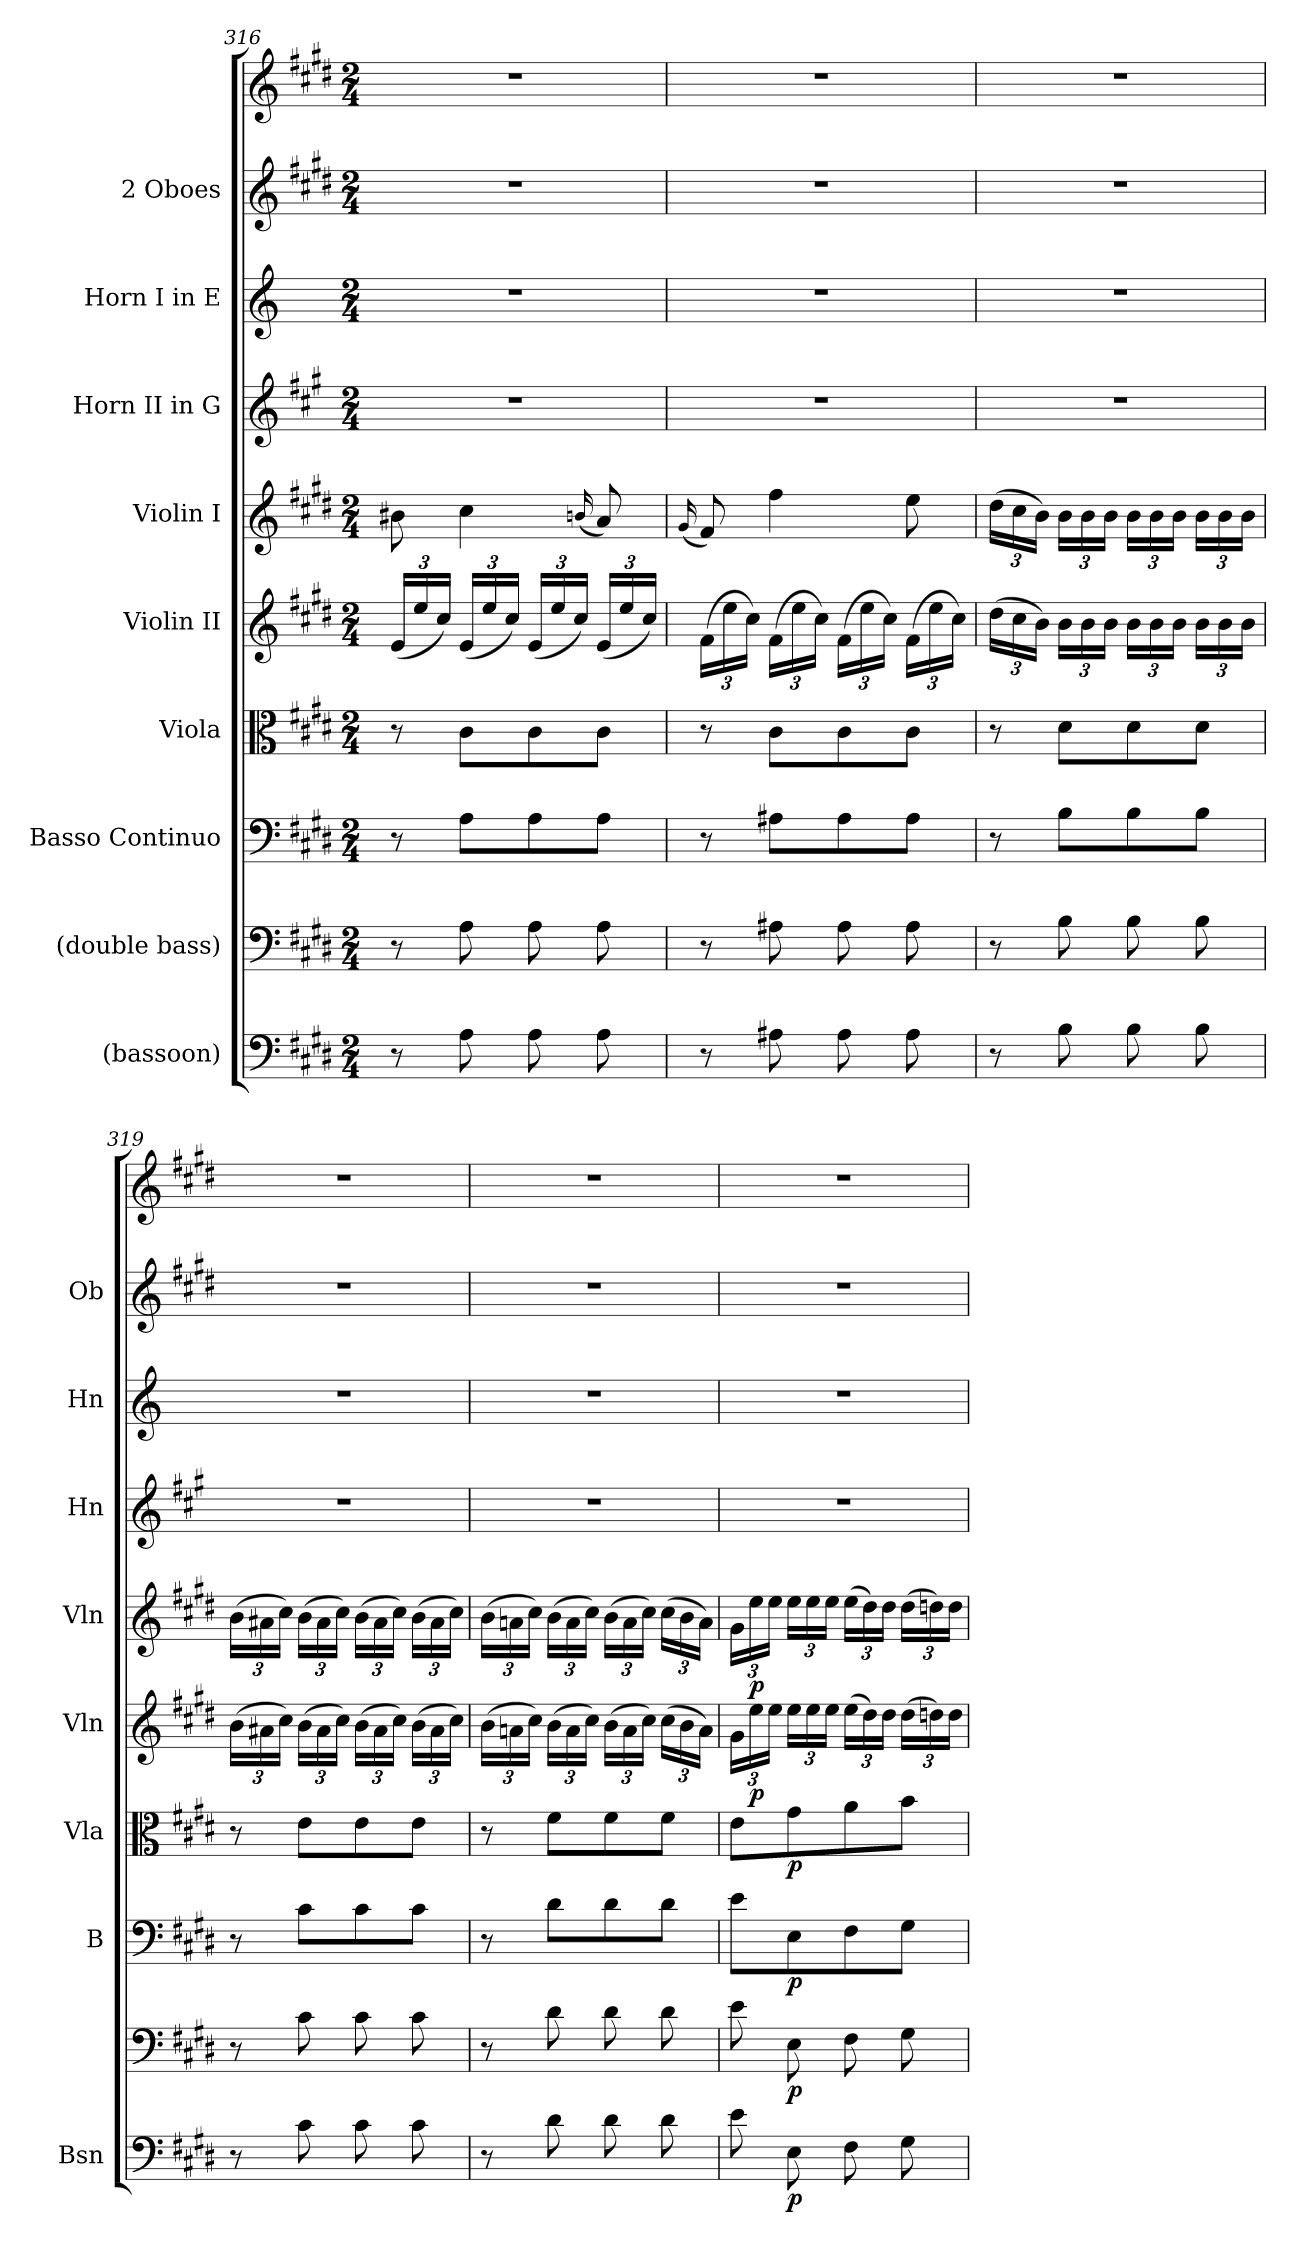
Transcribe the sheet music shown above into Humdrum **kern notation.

**kern	**dynam	**kern	**dynam	**kern	**dynam	**kern	**dynam	**kern	**dynam	**kern	**dynam	**kern	**kern	**kern	**kern
*part9	*part9	*part8	*part8	*part7	*part7	*part6	*part6	*part5	*part5	*part4	*part4	*part3	*part2	*part1	*part1
*staff10	*staff10	*staff9	*staff9	*staff8	*staff8	*staff7	*staff7	*staff6	*staff6	*staff5	*staff5	*staff4	*staff3	*staff2	*staff1
*I"(bassoon)	*	*I"(double bass)	*	*I"Basso Continuo	*	*I"Viola	*	*I"Violin II	*	*I"Violin I	*	*I"Horn II in G	*I"Horn I in E	*I"2 Oboes	*
*I'Bsn	*	*	*	*I'B	*	*I'Vla	*	*I'Vln	*	*I'Vln	*	*I'Hn	*I'Hn	*I'Ob	*
*clefF4	*	*clefF4	*	*clefF4	*	*clefC3	*	*clefG2	*	*clefG2	*	*clefG2	*clefG2	*clefG2	*clefG2
*	*	*	*	*	*	*	*	*	*	*	*	*ITrd3c5	*ITrd5c8	*	*
*k[f#c#g#d#]	*	*k[f#c#g#d#]	*	*k[f#c#g#d#]	*	*k[f#c#g#d#]	*	*k[f#c#g#d#]	*	*k[f#c#g#d#]	*	*k[f#c#g#d#]	*k[f#c#g#d#]	*k[f#c#g#d#]	*k[f#c#g#d#]
*M2/4	*	*M2/4	*	*M2/4	*	*M2/4	*	*M2/4	*	*M2/4	*	*M2/4	*M2/4	*M2/4	*M2/4
=316	=316	=316	=316	=316	=316	=316	=316	=316	=316	=316	=316	=316	=316	=316	=316
8r	.	8r	.	8r	.	8r	.	(24eLL	.	8b#X	.	2r	2r	2r	2r
.	.	.	.	.	.	.	.	24ee	.	.	.	.	.	.	.
.	.	.	.	.	.	.	.	24cc#JJ)	.	.	.	.	.	.	.
8A	.	8A	.	8AL	.	8c#L	.	(24eLL	.	4cc#	.	.	.	.	.
.	.	.	.	.	.	.	.	24ee	.	.	.	.	.	.	.
.	.	.	.	.	.	.	.	24cc#JJ)	.	.	.	.	.	.	.
8A	.	8A	.	8A	.	8c#	.	(24eLL	.	.	.	.	.	.	.
.	.	.	.	.	.	.	.	24ee	.	.	.	.	.	.	.
.	.	.	.	.	.	.	.	24cc#JJ)	.	.	.	.	.	.	.
.	.	.	.	.	.	.	.	.	.	(16qqbn/	.	.	.	.	.
8A	.	8A	.	8AJ	.	8c#J	.	(24eLL	.	8a)	.	.	.	.	.
.	.	.	.	.	.	.	.	24ee	.	.	.	.	.	.	.
.	.	.	.	.	.	.	.	24cc#JJ)	.	.	.	.	.	.	.
=317	=317	=317	=317	=317	=317	=317	=317	=317	=317	=317	=317	=317	=317	=317	=317
.	.	.	.	.	.	.	.	.	.	(16qqg#/	.	.	.	.	.
8r	.	8r	.	8r	.	8r	.	(24f#LL	.	8f#)	.	2r	2r	2r	2r
.	.	.	.	.	.	.	.	24ee	.	.	.	.	.	.	.
.	.	.	.	.	.	.	.	24cc#JJ)	.	.	.	.	.	.	.
8A#X	.	8A#X	.	8A#XL	.	8c#L	.	(24f#LL	.	4ff#	.	.	.	.	.
.	.	.	.	.	.	.	.	24ee	.	.	.	.	.	.	.
.	.	.	.	.	.	.	.	24cc#JJ)	.	.	.	.	.	.	.
8A#	.	8A#	.	8A#	.	8c#	.	(24f#LL	.	.	.	.	.	.	.
.	.	.	.	.	.	.	.	24ee	.	.	.	.	.	.	.
.	.	.	.	.	.	.	.	24cc#JJ)	.	.	.	.	.	.	.
8A#	.	8A#	.	8A#J	.	8c#J	.	(24f#LL	.	8ee	.	.	.	.	.
.	.	.	.	.	.	.	.	24ee	.	.	.	.	.	.	.
.	.	.	.	.	.	.	.	24cc#JJ)	.	.	.	.	.	.	.
=318	=318	=318	=318	=318	=318	=318	=318	=318	=318	=318	=318	=318	=318	=318	=318
8r	.	8r	.	8r	.	8r	.	(24dd#LL	.	(24dd#LL	.	2r	2r	2r	2r
.	.	.	.	.	.	.	.	24cc#	.	24cc#	.	.	.	.	.
.	.	.	.	.	.	.	.	24bJJ)	.	24bJJ)	.	.	.	.	.
8B	.	8B	.	8BL	.	8d#L	.	24bLL	.	24bLL	.	.	.	.	.
.	.	.	.	.	.	.	.	24b	.	24b	.	.	.	.	.
.	.	.	.	.	.	.	.	24bJJ	.	24bJJ	.	.	.	.	.
8B	.	8B	.	8B	.	8d#	.	24bLL	.	24bLL	.	.	.	.	.
.	.	.	.	.	.	.	.	24b	.	24b	.	.	.	.	.
.	.	.	.	.	.	.	.	24bJJ	.	24bJJ	.	.	.	.	.
8B	.	8B	.	8BJ	.	8d#J	.	24bLL	.	24bLL	.	.	.	.	.
.	.	.	.	.	.	.	.	24b	.	24b	.	.	.	.	.
.	.	.	.	.	.	.	.	24bJJ	.	24bJJ	.	.	.	.	.
=319	=319	=319	=319	=319	=319	=319	=319	=319	=319	=319	=319	=319	=319	=319	=319
8r	.	8r	.	8r	.	8r	.	(24bLL	.	(24bLL	.	2r	2r	2r	2r
.	.	.	.	.	.	.	.	24a#X	.	24a#X	.	.	.	.	.
.	.	.	.	.	.	.	.	24cc#JJ)	.	24cc#JJ)	.	.	.	.	.
8c#	.	8c#	.	8c#L	.	8eL	.	(24bLL	.	(24bLL	.	.	.	.	.
.	.	.	.	.	.	.	.	24a#	.	24a#	.	.	.	.	.
.	.	.	.	.	.	.	.	24cc#JJ)	.	24cc#JJ)	.	.	.	.	.
8c#	.	8c#	.	8c#	.	8e	.	(24bLL	.	(24bLL	.	.	.	.	.
.	.	.	.	.	.	.	.	24a#	.	24a#	.	.	.	.	.
.	.	.	.	.	.	.	.	24cc#JJ)	.	24cc#JJ)	.	.	.	.	.
8c#	.	8c#	.	8c#J	.	8eJ	.	(24bLL	.	(24bLL	.	.	.	.	.
.	.	.	.	.	.	.	.	24a#	.	24a#	.	.	.	.	.
.	.	.	.	.	.	.	.	24cc#JJ)	.	24cc#JJ)	.	.	.	.	.
=320	=320	=320	=320	=320	=320	=320	=320	=320	=320	=320	=320	=320	=320	=320	=320
8r	.	8r	.	8r	.	8r	.	(24bLL	.	(24bLL	.	2r	2r	2r	2r
.	.	.	.	.	.	.	.	24an	.	24an	.	.	.	.	.
.	.	.	.	.	.	.	.	24cc#JJ)	.	24cc#JJ)	.	.	.	.	.
8d#	.	8d#	.	8d#L	.	8f#L	.	(24bLL	.	(24bLL	.	.	.	.	.
.	.	.	.	.	.	.	.	24a	.	24a	.	.	.	.	.
.	.	.	.	.	.	.	.	24cc#JJ)	.	24cc#JJ)	.	.	.	.	.
8d#	.	8d#	.	8d#	.	8f#	.	(24bLL	.	(24bLL	.	.	.	.	.
.	.	.	.	.	.	.	.	24a	.	24a	.	.	.	.	.
.	.	.	.	.	.	.	.	24cc#JJ)	.	24cc#JJ)	.	.	.	.	.
8d#	.	8d#	.	8d#J	.	8f#J	.	(24cc#LL	.	(24cc#LL	.	.	.	.	.
.	.	.	.	.	.	.	.	24b	.	24b	.	.	.	.	.
.	.	.	.	.	.	.	.	24aJJ)	.	24aJJ)	.	.	.	.	.
=321	=321	=321	=321	=321	=321	=321	=321	=321	=321	=321	=321	=321	=321	=321	=321
8e	.	8e	.	8eL	.	8eL	.	24g#LL	.	24g#LL	.	2r	2r	2r	2r
.	.	.	.	.	.	.	.	24ee	p	24ee	p	.	.	.	.
.	.	.	.	.	.	.	.	24eeJJ	.	24eeJJ	.	.	.	.	.
8E	p	8E	p	8E	p	8g#	p	24eeLL	.	24eeLL	.	.	.	.	.
.	.	.	.	.	.	.	.	24ee	.	24ee	.	.	.	.	.
.	.	.	.	.	.	.	.	24eeJJ	.	24eeJJ	.	.	.	.	.
8F#	.	8F#	.	8F#	.	8a	.	(24eeLL	.	(24eeLL	.	.	.	.	.
.	.	.	.	.	.	.	.	24dd#)	.	24dd#)	.	.	.	.	.
.	.	.	.	.	.	.	.	24dd#JJ	.	24dd#JJ	.	.	.	.	.
8G#	.	8G#	.	8G#J	.	8bJ	.	(24dd#LL	.	(24dd#LL	.	.	.	.	.
.	.	.	.	.	.	.	.	24ddn)	.	24ddn)	.	.	.	.	.
.	.	.	.	.	.	.	.	24ddJJ	.	24ddJJ	.	.	.	.	.
=	=	=	=	=	=	=	=	=	=	=	=	=	=	=	=
*-	*-	*-	*-	*-	*-	*-	*-	*-	*-	*-	*-	*-	*-	*-	*-
